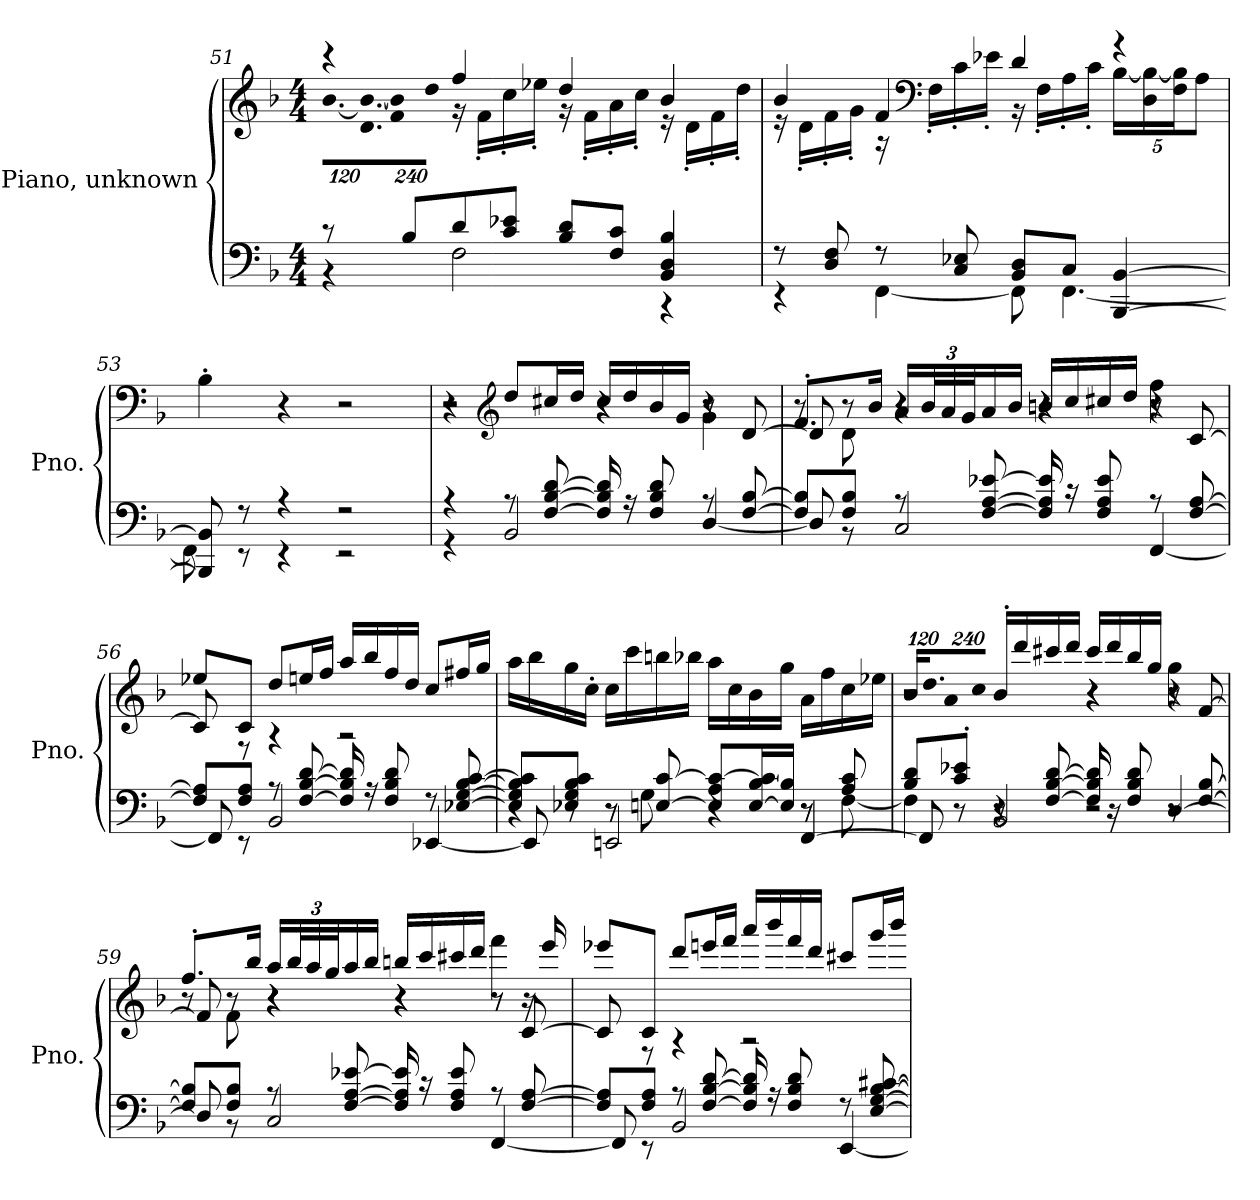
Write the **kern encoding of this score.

**kern	**kern
*part1	*part1
*staff2	*staff1
*I"Piano, unknown	*
*I'Pno.	*
!!LO:LB:g=z
*clefF4	*clefG2
*k[b-]	*k[b-]
*M4/4	*M4/4
=51	=51
*^	*^
*	*	*	*Xbrackettup
!	!	!	!LO:N:vis=32.
8r	4r	4r	[1920%103b-\LLL
!	!	!	!LO:N:vis=32.
.	.	.	1920%103d\ 1920%103b-\_J
!	!	!	!LO:N:vis=16
.	.	.	1920%137f\ 1920%137b-\]
8B-/L	.	.	.
!	!	!	!LO:N:vis=16
.	.	.	1920%137dd\JJ
8d/	2F\	4ff/	16r
.	.	.	16f'\LL
8c/ 8e-X/J	.	.	16cc'\
.	.	.	16ee-X'\JJ
8B-/ 8d/L	.	4dd/	16r
.	.	.	16f'\LL
8F/ 8c/J	.	.	16a'\
.	.	.	16cc'\JJ
4BB-/ 4D/ 4B-/	4r	4b-/	16r
.	.	.	16d'\LL
.	.	.	16f'\
.	.	.	16dd'\JJ
=52	=52	=52	=52
8r	4r	4b-/	16r
.	.	.	16d'\LL
8D/ 8F/	.	.	16f'\
.	.	.	16g'\JJ
8r	[4FF\	4f/	16r
*	*	*clefF4	*
.	.	.	16F'\LL
8C/ 8E-X/	.	.	16c'\
.	.	.	16e-X'\JJ
8BB-/ 8D/L	8FF\]	4d/	16r
.	.	.	16F'\LL
8C/J	[4.FF\	.	16A'\
.	.	.	16c'\JJ
[4BBB-/ [4BB-/	.	4r	[20B-\LL
.	.	.	20D\ 20B-\_
.	.	.	20F\ 20B-\]J
.	.	.	10A\J
*	*	*v	*v
=53	=53	=53
8BBB-/] 8BB-/]	8FF\]	4B-'\
8r	8r	.
4r	4r	4r
2r	2r	2r
!!LO:LB:g=z
=54	=54	=54
*	*	*^
*	*	*	*^
4r	4r	4r	2r	2r
*	*	*clefG2	*	*
8r	2BB-/	8dd/L	.	.
[8F/ [8B-/ [8d/	.	16cc#X/L	.	.
.	.	16dd/JJ	.	.
16F/] 16B-/] 16d/]	.	16cc#/LL	4r	4r
16r	.	16dd/	.	.
8F/ 8B-/ 8d/	.	16b-/	.	.
.	.	16g/JJ	.	.
8r	[4D/	4r	4g\	8r
[8F/ [8B-/	.	.	.	[8d/
=55	=55	=55	=55	=55
8F/] 8B-/]L	8D/]	8.f'/L	8r	8d/]
8F/ 8B-/J	8r	.	8d\	8r
.	.	16b-/Jk	.	.
8r	2C/	16a/LL	4r	4r
.	.	48b-/L	.	.
.	.	48a/	.	.
.	.	48g/J	.	.
[8F/ [8A/ [8e-X/	.	16a/	.	.
.	.	16b-/JJ	.	.
16F/] 16A/] 16e-/]	.	16bn/LL	4r	4r
16r	.	16cc/	.	.
8F/ 8A/ 8e-/	.	16cc#X/	.	.
.	.	16dd/JJ	.	.
8r	[4FF/	4r	4ff\	8r
[8F/ [8A/	.	.	.	[8c/
*	*	*	*v	*v
!!LO:LB:g=z
=56	=56	=56	=56
8F/] 8A/]L	8FF/]	8ee-X/L	8c/]
8F/ 8A/J	8r	8c/J	8r
8r	2BB-/	8dd/L	4r
[8F/ [8B-/ [8d/	.	16een/L	.
.	.	16ff/JJ	.
16F/] 16B-/] 16d/]	.	16aa/LL	2r
16r	.	16bb-/	.
8F/ 8B-/ 8d/	.	16ff/	.
.	.	16dd/JJ	.
8r	[4EE-X/	8cc/L	.
[8E-X/ [8G/ [8B-/ [8c/	.	16ff#X/L	.
.	.	16gg/JJ	.
*	*	*v	*v
=57	=57	=57
*	*^	*
8E-/] 8G/] 8B-/] 8c/]L	4r	8EE-/]	16aa\LL
.	.	.	16bb-\
8E-X/ 8G/ 8B-/ 8c/J	.	8r	16gg\
.	.	.	16cc'\JJ
8r	8r	2EEn/	16cc\LL
.	.	.	16ccc\
[8En/ [8c/	8G\	.	16bbn\
.	.	.	16bb-X\JJ
8E/] 8A/ 8c/_L	4r	.	16aa\LL
.	.	.	16cc\
[16E/ [16B-/ 16c/]L	.	.	16b-\
16E/] 16B-/]JJ	.	.	16gg\JJ
8r	8r	[4FF/	16a\LL
.	.	.	16ff\
8A/ 8c/	[8F\	.	16cc\
.	.	.	16ee-X\JJ
!!LO:PB:g=z
=58	=58	=58	=58
!	!	!	!LO:N:vis=32.
*	*	*	*^
*	*	*	*	*^
8B-/ 8d/L	4F\]	8FF/]	1920%103b-/LLL	2r	2r
!	!	!	!LO:N:vis=32.	!	!
.	.	.	1920%103dd/J	.	.
!	!	!	!LO:N:vis=16	!	!
.	.	.	1920%137a/	.	.
8c/' 8e-X/'J	.	8r	.	.	.
!	!	!	!LO:N:vis=16	!	!
.	.	.	1920%137cc/JJ	.	.
8r	4r	2BB-/	16b-'/LL	.	.
.	.	.	16ddd/	.	.
[8F/ [8B-/ [8d/	.	.	16ccc#X/	.	.
.	.	.	16ddd/JJ	.	.
16F/] 16B-/] 16d/]	2r	.	16ccc#/LL	4r	4r
16r	.	.	16ddd/	.	.
8F/ 8B-/ 8d/	.	.	16bb-/	.	.
.	.	.	16gg/JJ	.	.
8r	.	[4D/	4r	4gg\	8r
[8F/ [8B-/	.	.	.	.	[8f/
*	*v	*v	*	*	*
=59	=59	=59	=59	=59
8F/] 8B-/]L	8D/]	8.ff'/L	8r	8f/]
8F/ 8B-/J	8r	.	8f\	8r
.	.	16bb-/Jk	.	.
8r	2C/	16aa/LL	4r	4r
.	.	48bb-/L	.	.
.	.	48aa/	.	.
.	.	48gg/J	.	.
[8F/ [8A/ [8e-X/	.	16aa/	.	.
.	.	16bb-/JJ	.	.
16F/] 16A/] 16e-/]	.	16bbn/LL	4r	4r
16r	.	16ccc/	.	.
8F/ 8A/ 8e-/	.	16ccc#X/	.	.
.	.	16ddd/JJ	.	.
8r	[4FF/	8r	4fff\	8r
[8F/ [8A/	.	16r	.	[8c/
.	.	16eee/	.	.
*	*	*	*v	*v
!!LO:LB:g=z
=60	=60	=60	=60
8F/] 8A/]L	8FF/]	8eee-X/L	8c/]
8F/ 8A/J	8r	8c/J	8r
8r	2BB-/	8ddd/L	4r
[8F/ [8B-/ [8d/	.	16eeen/L	.
.	.	16fff/JJ	.
16F/] 16B-/] 16d/]	.	16aaa/LL	2r
16r	.	16bbb-/	.
8F/ 8B-/ 8d/	.	16fff/	.
.	.	16ddd/JJ	.
8r	[4EE/	8ccc#X/L	.
[8E/ [8G/ [8B-/ [8c#X/	.	16ggg/L	.
.	.	16bbb-/JJ	.
*v	*v	*	*
*	*v	*v
=	=
*-	*-
